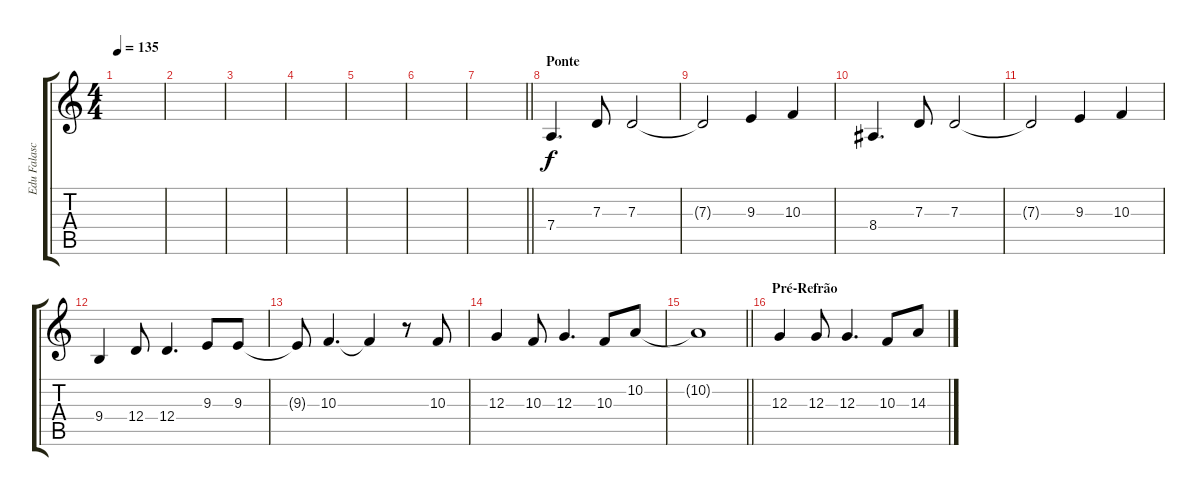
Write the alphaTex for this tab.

\track ("Edu Falaschi" "Edu Falasc") {instrument sopranosax}
\staff {score tabs}
\tuning (E4 B3 G3 D3 A2 E2) {hide}
\ts (4 4)
\tempo 135
\clef g2
\ks c
|
|
|
|
|
|
\barLineRight lightlight
|
\section ("" "Ponte")
7.4.4{d} 7.3.8 7.3.2 |
7.3{t}.2 9.3.4 10.3.4 |
8.4.4{d} 7.3.8 7.3.2 |
7.3{t}.2 9.3.4 10.3.4 |
9.4.4 12.4.8 12.4.4{d} 9.3.8 9.3.8 |
9.3{t}.8 10.3.4{d} 10.3{t}.4 r.8 10.3.8 |
12.3.4 10.3.8 12.3.4{d} 10.3.8 10.2.8 |
\barLineRight lightlight
10.2{t}.1 |
\section ("" "Pré-Refrão")
12.3.4 12.3.8 12.3.4{d} 10.3.8 14.3.8
